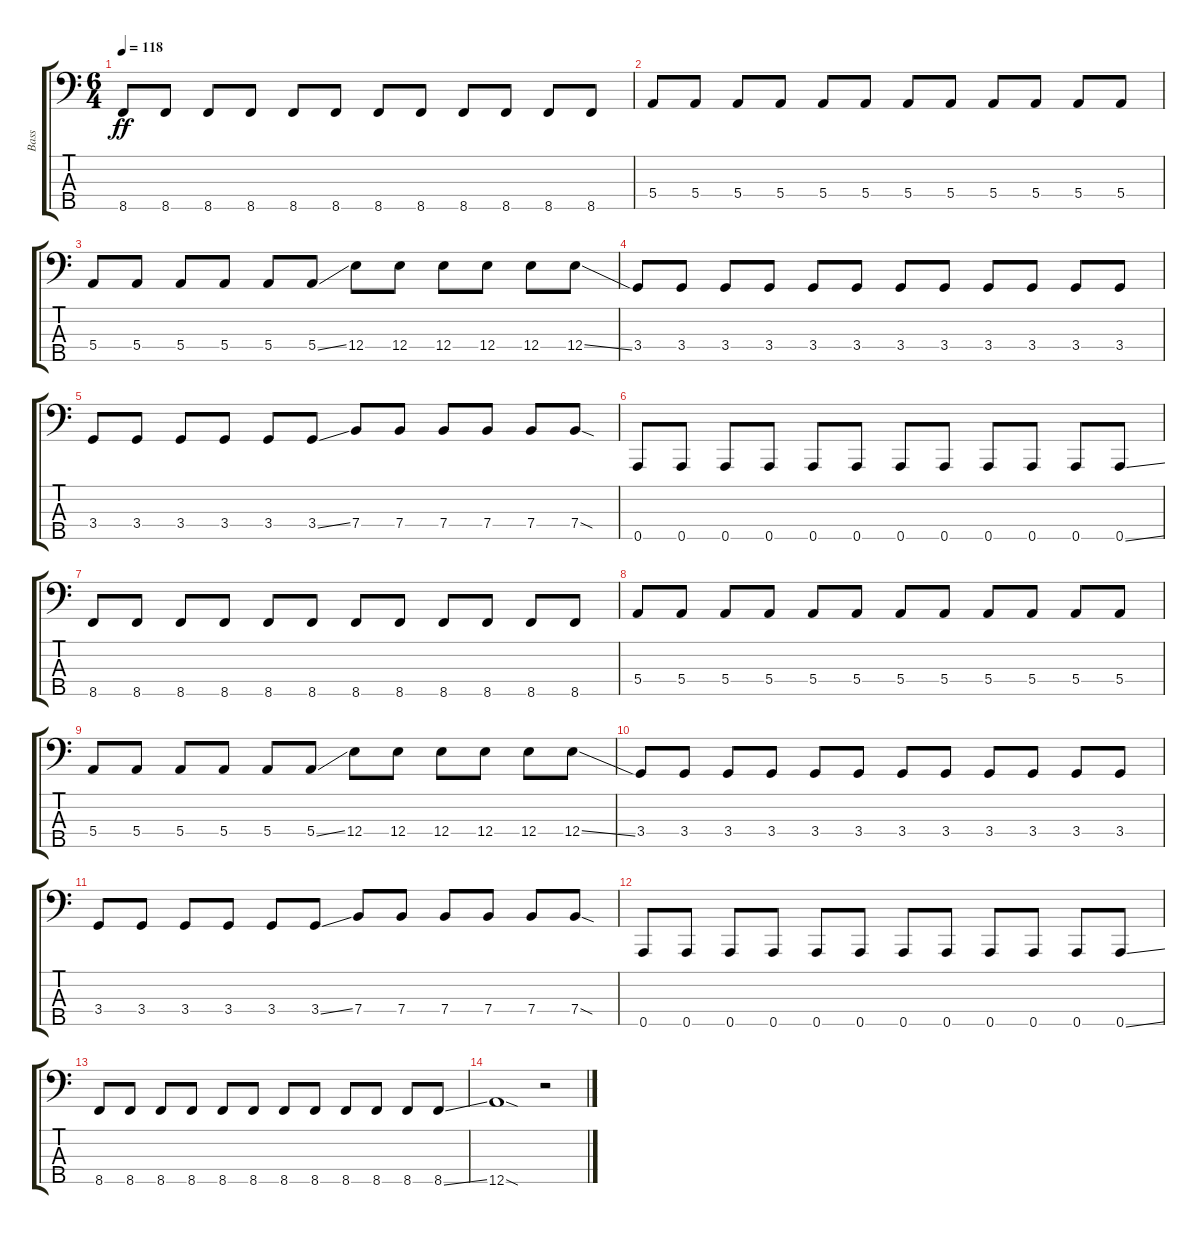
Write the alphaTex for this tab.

\track ("Bass" "Bass") {instrument electricbassfinger}
\staff {score tabs}
\tuning (G2 D2 A1 E1 A0) {hide}
\ts (6 4)
\tempo 118
\clef f4
\ks c
8.5.8{dy ff} 8.5.8 8.5.8 8.5.8 8.5.8 8.5.8 8.5.8 8.5.8 8.5.8 8.5.8 8.5.8 8.5.8 |
\section ("" "")
5.4.8 5.4.8 5.4.8 5.4.8 5.4.8 5.4.8 5.4.8 5.4.8 5.4.8 5.4.8 5.4.8 5.4.8 |
5.4.8 5.4.8 5.4.8 5.4.8 5.4.8 5.4{ss}.8 12.4.8 12.4.8 12.4.8 12.4.8 12.4.8 12.4{ss}.8 |
3.4.8 3.4.8 3.4.8 3.4.8 3.4.8 3.4.8 3.4.8 3.4.8 3.4.8 3.4.8 3.4.8 3.4.8 |
3.4.8 3.4.8 3.4.8 3.4.8 3.4.8 3.4{ss}.8 7.4.8 7.4.8 7.4.8 7.4.8 7.4.8 7.4{sod}.8 |
0.5.8 0.5.8 0.5.8 0.5.8 0.5.8 0.5.8 0.5.8 0.5.8 0.5.8 0.5.8 0.5.8 0.5{ss}.8 |
8.5.8 8.5.8 8.5.8 8.5.8 8.5.8 8.5.8 8.5.8 8.5.8 8.5.8 8.5.8 8.5.8 8.5.8 |
5.4.8 5.4.8 5.4.8 5.4.8 5.4.8 5.4.8 5.4.8 5.4.8 5.4.8 5.4.8 5.4.8 5.4.8 |
5.4.8 5.4.8 5.4.8 5.4.8 5.4.8 5.4{ss}.8 12.4.8 12.4.8 12.4.8 12.4.8 12.4.8 12.4{ss}.8 |
3.4.8 3.4.8 3.4.8 3.4.8 3.4.8 3.4.8 3.4.8 3.4.8 3.4.8 3.4.8 3.4.8 3.4.8 |
3.4.8 3.4.8 3.4.8 3.4.8 3.4.8 3.4{ss}.8 7.4.8 7.4.8 7.4.8 7.4.8 7.4.8 7.4{sod}.8 |
0.5.8 0.5.8 0.5.8 0.5.8 0.5.8 0.5.8 0.5.8 0.5.8 0.5.8 0.5.8 0.5.8 0.5{ss}.8 |
8.5.8 8.5.8 8.5.8 8.5.8 8.5.8 8.5.8 8.5.8 8.5.8 8.5.8 8.5.8 8.5.8 8.5{ss}.8 |
\section ("" "")
12.5{sod}.1 r.2
